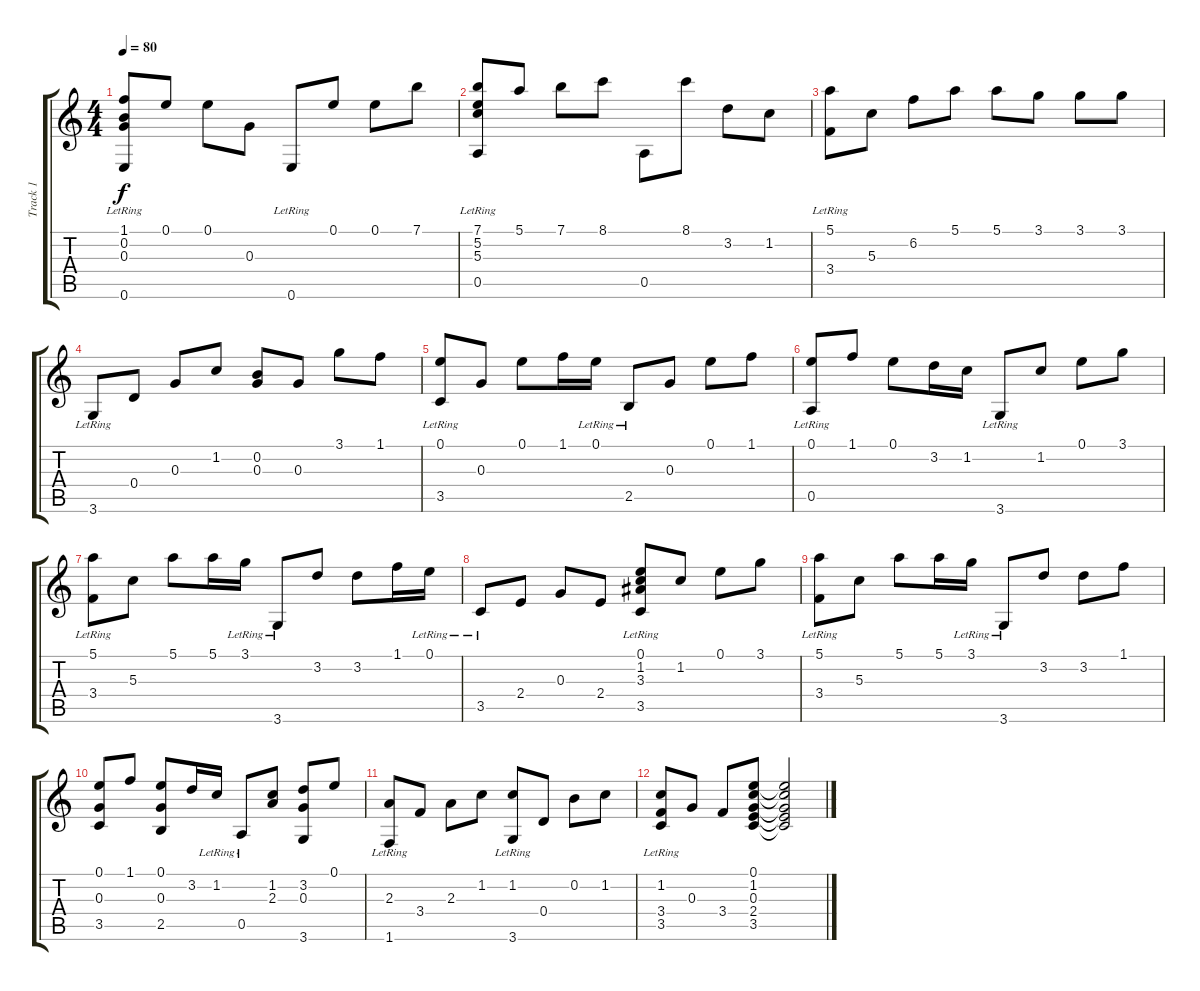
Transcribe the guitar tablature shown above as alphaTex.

\track ("Track 1" "Track 1") {instrument acousticguitarnylon}
\staff {score tabs}
\tuning (E4 B3 G3 D3 A2 E2) {hide}
\ts (4 4)
\tempo 80
\clef g2
\ks c
(1.1 0.2 0.3 0.6{lr}).8{dy f} 0.1.8 0.1.8 0.3.8 0.6{lr}.8 0.1.8 0.1.8 7.1.8 |
(7.1 5.2 5.3 0.5{lr}).8 5.1.8 7.1.8 8.1.8 0.5.8 8.1.8 3.2.8 1.2.8 |
(5.1 3.4{lr}).8 5.3.8 6.2.8 5.1.8 5.1.8 3.1.8 3.1.8 3.1.8 |
3.6{lr}.8 0.4.8 0.3.8 1.2.8 (0.2 0.3).8 0.3.8 3.1.8 1.1.8 |
(0.1 3.5{lr}).8 0.3.8 0.1.8 1.1.16 0.1{lr}.16 2.5{lr}.8 0.3.8 0.1.8 1.1.8 |
(0.1 0.5{lr}).8 1.1.8 0.1.8 3.2.16 1.2.16 3.6{lr}.8 1.2.8 0.1.8 3.1.8 |
(5.1 3.4{lr}).8 5.3.8 5.1.8 5.1.16 3.1{lr}.16 3.6{lr}.8 3.2.8 3.2.8 1.1.16 0.1{lr}.16 |
3.5{lr}.8 2.4.8 0.3.8 2.4.8 (0.1 1.2 3.3 3.5{lr}).8 1.2.8 0.1.8 3.1.8 |
(5.1 3.4{lr}).8 5.3.8 5.1.8 5.1.16 3.1{lr}.16 3.6{lr}.8 3.2.8 3.2.8 1.1.8 |
(0.1 0.3 3.5).8 1.1.8 (0.1 0.3 2.5).8 3.2.16 1.2{lr}.16 0.5{lr}.8 (1.2 2.3).8 (3.2 0.3 3.6).8 0.1.8 |
(2.3 1.6{lr}).8 3.4.8 2.3.8 1.2.8 (1.2 3.6{lr}).8 0.4.8 0.2.8 1.2.8 |
(1.2{lr} 3.4 3.5).8 0.3.8 3.4.8 (0.1 1.2 0.3 2.4 3.5).8 (0.1{t} 1.2{t} 0.3{t} 2.4{t} 3.5{t}).2
